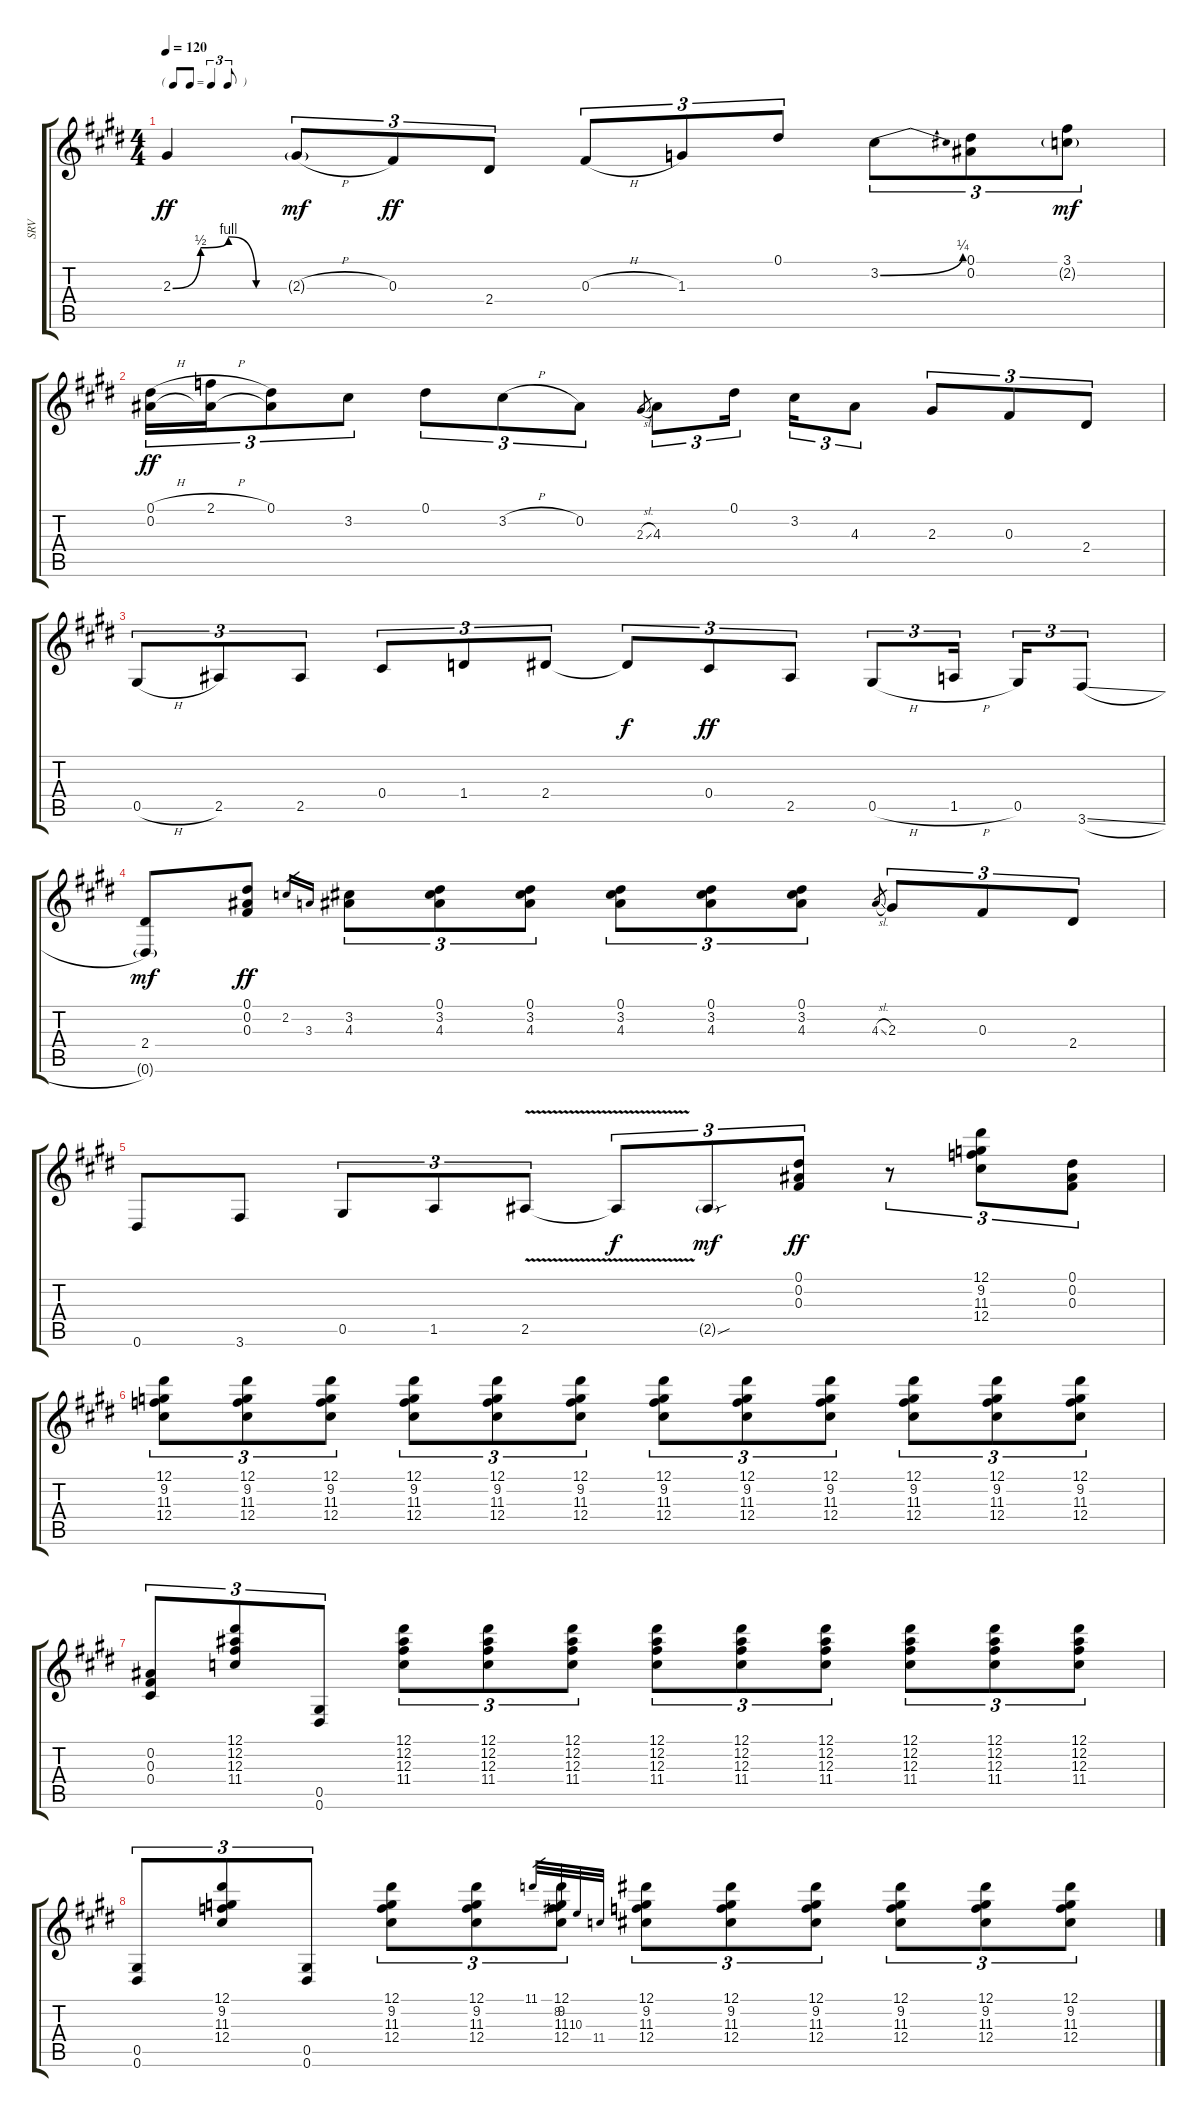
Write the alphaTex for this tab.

\track ("SRV" "SRV") {instrument overdrivenguitar}
\staff {score tabs}
\tuning (Eb4 Bb3 Gb3 Db3 Ab2 Eb2) {hide}
\ts (4 4)
\tf triplet8th
\tempo 120
\clef g2
\ks e
2.3{be (custom 0 0 15 2 30 4 45 0 60 0)}.4{dy ff} 2.3{h g}.8{tu (3 2) dy mf} 0.3.8{tu (3 2) dy ff} 2.4.8{tu (3 2)} 0.3{h}.8{tu (3 2)} 1.3.8{tu (3 2)} 0.1.8{tu (3 2)} 3.2{be (bend 0 0 60 1)}.8{tu (3 2)} (0.1 0.2).8{tu (3 2)} (3.1 2.2{g}).8{tu (3 2) dy mf} |
(0.1{h} 0.2).16{tu (3 2) dy ff} (2.1{h} 0.2{t}).16{tu (3 2)} (0.1 0.2{t}).8{tu (3 2)} 3.2.8{tu (3 2)} 0.1.8{tu (3 2)} 3.2{h}.8{tu (3 2)} 0.2.8{tu (3 2)} 2.3{sl}.8{gr} 4.3.8{tu (3 2)} 0.1.16{tu (3 2)} 3.2.16{tu (3 2)} 4.3.8{tu (3 2)} 2.3.8{tu (3 2)} 0.3.8{tu (3 2)} 2.4.8{tu (3 2)} |
0.5{h}.8{tu (3 2)} 2.5.8{tu (3 2)} 2.5.8{tu (3 2)} 0.4.8{tu (3 2)} 1.4.8{tu (3 2)} 2.4.8{tu (3 2)} 2.4{t}.8{tu (3 2) dy f} 0.4.8{tu (3 2) dy ff} 2.5.8{tu (3 2)} 0.5{h}.8{tu (3 2)} 1.5{h}.16{tu (3 2)} 0.5.16{tu (3 2)} 3.6{sl}.8{tu (3 2)} |
(2.4 0.6{g}).8{dy mf} (0.1 0.2 0.3).8{dy ff} 2.2.16{gr} 3.3.16{gr} (3.2 4.3).8{tu (3 2)} (0.1 3.2 4.3).8{tu (3 2)} (0.1 3.2 4.3).8{tu (3 2)} (0.1 3.2 4.3).8{tu (3 2)} (0.1 3.2 4.3).8{tu (3 2)} (0.1 3.2 4.3).8{tu (3 2)} 4.3{sl}.8{gr} 2.3.8{tu (3 2)} 0.3.8{tu (3 2)} 2.4.8{tu (3 2)} |
0.6.8 3.6.8 0.5.8{tu (3 2)} 1.5.8{tu (3 2)} 2.5{v}.8{tu (3 2)} 2.5{t}.8{tu (3 2) dy f} 2.5{sou g}.8{tu (3 2) dy mf} (0.1 0.2 0.3).8{tu (3 2) dy ff} r.8{tu (3 2)} (12.1 9.2 11.3 12.4).8{tu (3 2)} (0.1 0.2 0.3).8{tu (3 2)} |
(12.1 9.2 11.3 12.4).8{tu (3 2)} (12.1 9.2 11.3 12.4).8{tu (3 2)} (12.1 9.2 11.3 12.4).8{tu (3 2)} (12.1 9.2 11.3 12.4).8{tu (3 2)} (12.1 9.2 11.3 12.4).8{tu (3 2)} (12.1 9.2 11.3 12.4).8{tu (3 2)} (12.1 9.2 11.3 12.4).8{tu (3 2)} (12.1 9.2 11.3 12.4).8{tu (3 2)} (12.1 9.2 11.3 12.4).8{tu (3 2)} (12.1 9.2 11.3 12.4).8{tu (3 2)} (12.1 9.2 11.3 12.4).8{tu (3 2)} (12.1 9.2 11.3 12.4).8{tu (3 2)} |
(0.2 0.3 0.4).8{tu (3 2)} (12.1 12.2 12.3 11.4).8{tu (3 2)} (0.5 0.6).8{tu (3 2)} (12.1 12.2 12.3 11.4).8{tu (3 2)} (12.1 12.2 12.3 11.4).8{tu (3 2)} (12.1 12.2 12.3 11.4).8{tu (3 2)} (12.1 12.2 12.3 11.4).8{tu (3 2)} (12.1 12.2 12.3 11.4).8{tu (3 2)} (12.1 12.2 12.3 11.4).8{tu (3 2)} (12.1 12.2 12.3 11.4).8{tu (3 2)} (12.1 12.2 12.3 11.4).8{tu (3 2)} (12.1 12.2 12.3 11.4).8{tu (3 2)} |
(0.5 0.6).8{tu (3 2)} (12.1 9.2 11.3 12.4).8{tu (3 2)} (0.5 0.6).8{tu (3 2)} (12.1 9.2 11.3 12.4).8{tu (3 2)} (12.1 9.2 11.3 12.4).8{tu (3 2)} (12.1 9.2 11.3 12.4).8{tu (3 2)} 11.1.32{gr} 8.2.32{gr} 10.3.32{gr} 11.4.32{gr} (12.1 9.2 11.3 12.4).8{tu (3 2)} (12.1 9.2 11.3 12.4).8{tu (3 2)} (12.1 9.2 11.3 12.4).8{tu (3 2)} (12.1 9.2 11.3 12.4).8{tu (3 2)} (12.1 9.2 11.3 12.4).8{tu (3 2)} (12.1 9.2 11.3 12.4).8{tu (3 2)}
